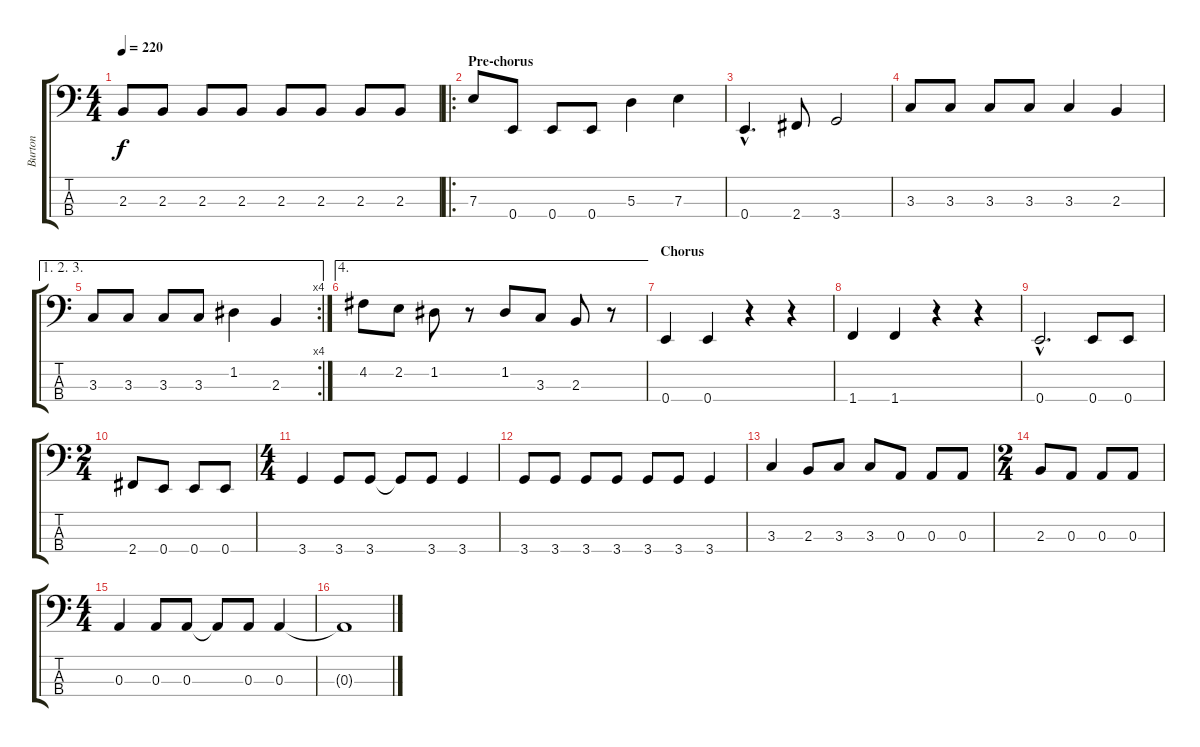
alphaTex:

\track ("Burton" "Burton") {instrument electricbassfinger}
\staff {score tabs}
\tuning (G2 D2 A1 E1) {hide}
\ts (4 4)
\tempo 220
\clef f4
\ks c
2.3.8{dy f} 2.3.8 2.3.8 2.3.8 2.3.8 2.3.8 2.3.8 2.3.8 |
\ro
\section ("" "Pre-chorus")
7.3.8 0.4.8 0.4.8 0.4.8 5.3.4 7.3.4 |
0.4{hac}.4{d} 2.4.8 3.4.2 |
3.3.8 3.3.8 3.3.8 3.3.8 3.3.4 2.3.4 |
\ae (1 2 3)
\rc 4
3.3.8 3.3.8 3.3.8 3.3.8 1.2.4 2.3.4 |
\ae 4
4.2.8 2.2.8 1.2.8 r.8 1.2.8 3.3.8 2.3.8 r.8 |
\section ("" "Chorus")
0.4.4 0.4.4 r.4 r.4 |
1.4.4 1.4.4 r.4 r.4 |
0.4{hac}.2{d} 0.4.8 0.4.8 |
\ts (2 4)
2.4.8 0.4.8 0.4.8 0.4.8 |
\ts (4 4)
3.4.4 3.4.8 3.4.8 3.4{t}.8 3.4.8 3.4.4 |
3.4.8 3.4.8 3.4.8 3.4.8 3.4.8 3.4.8 3.4.4 |
3.3.4 2.3.8 3.3.8 3.3.8 0.3.8 0.3.8 0.3.8 |
\ts (2 4)
2.3.8 0.3.8 0.3.8 0.3.8 |
\ts (4 4)
0.3.4 0.3.8 0.3.8 0.3{t}.8 0.3.8 0.3.4 |
0.3{t}.1
